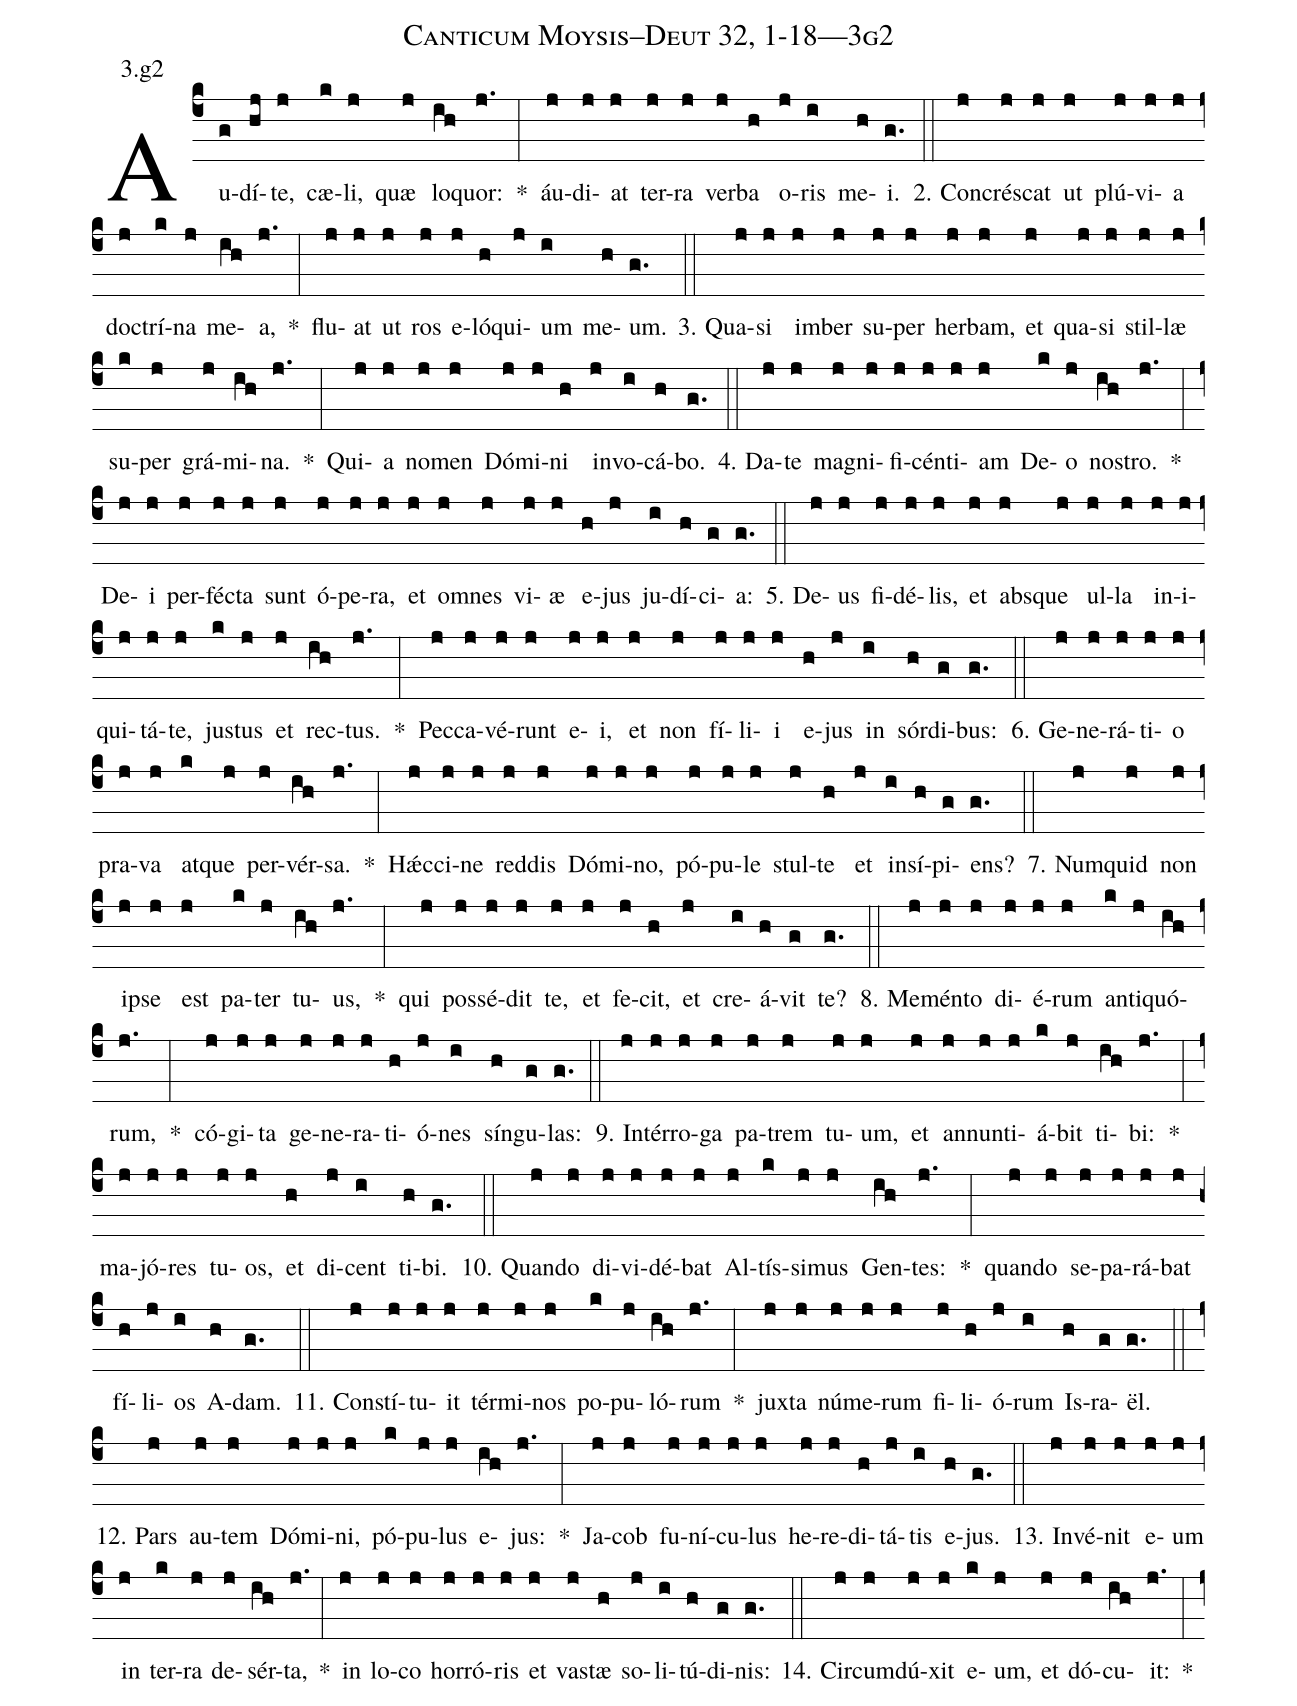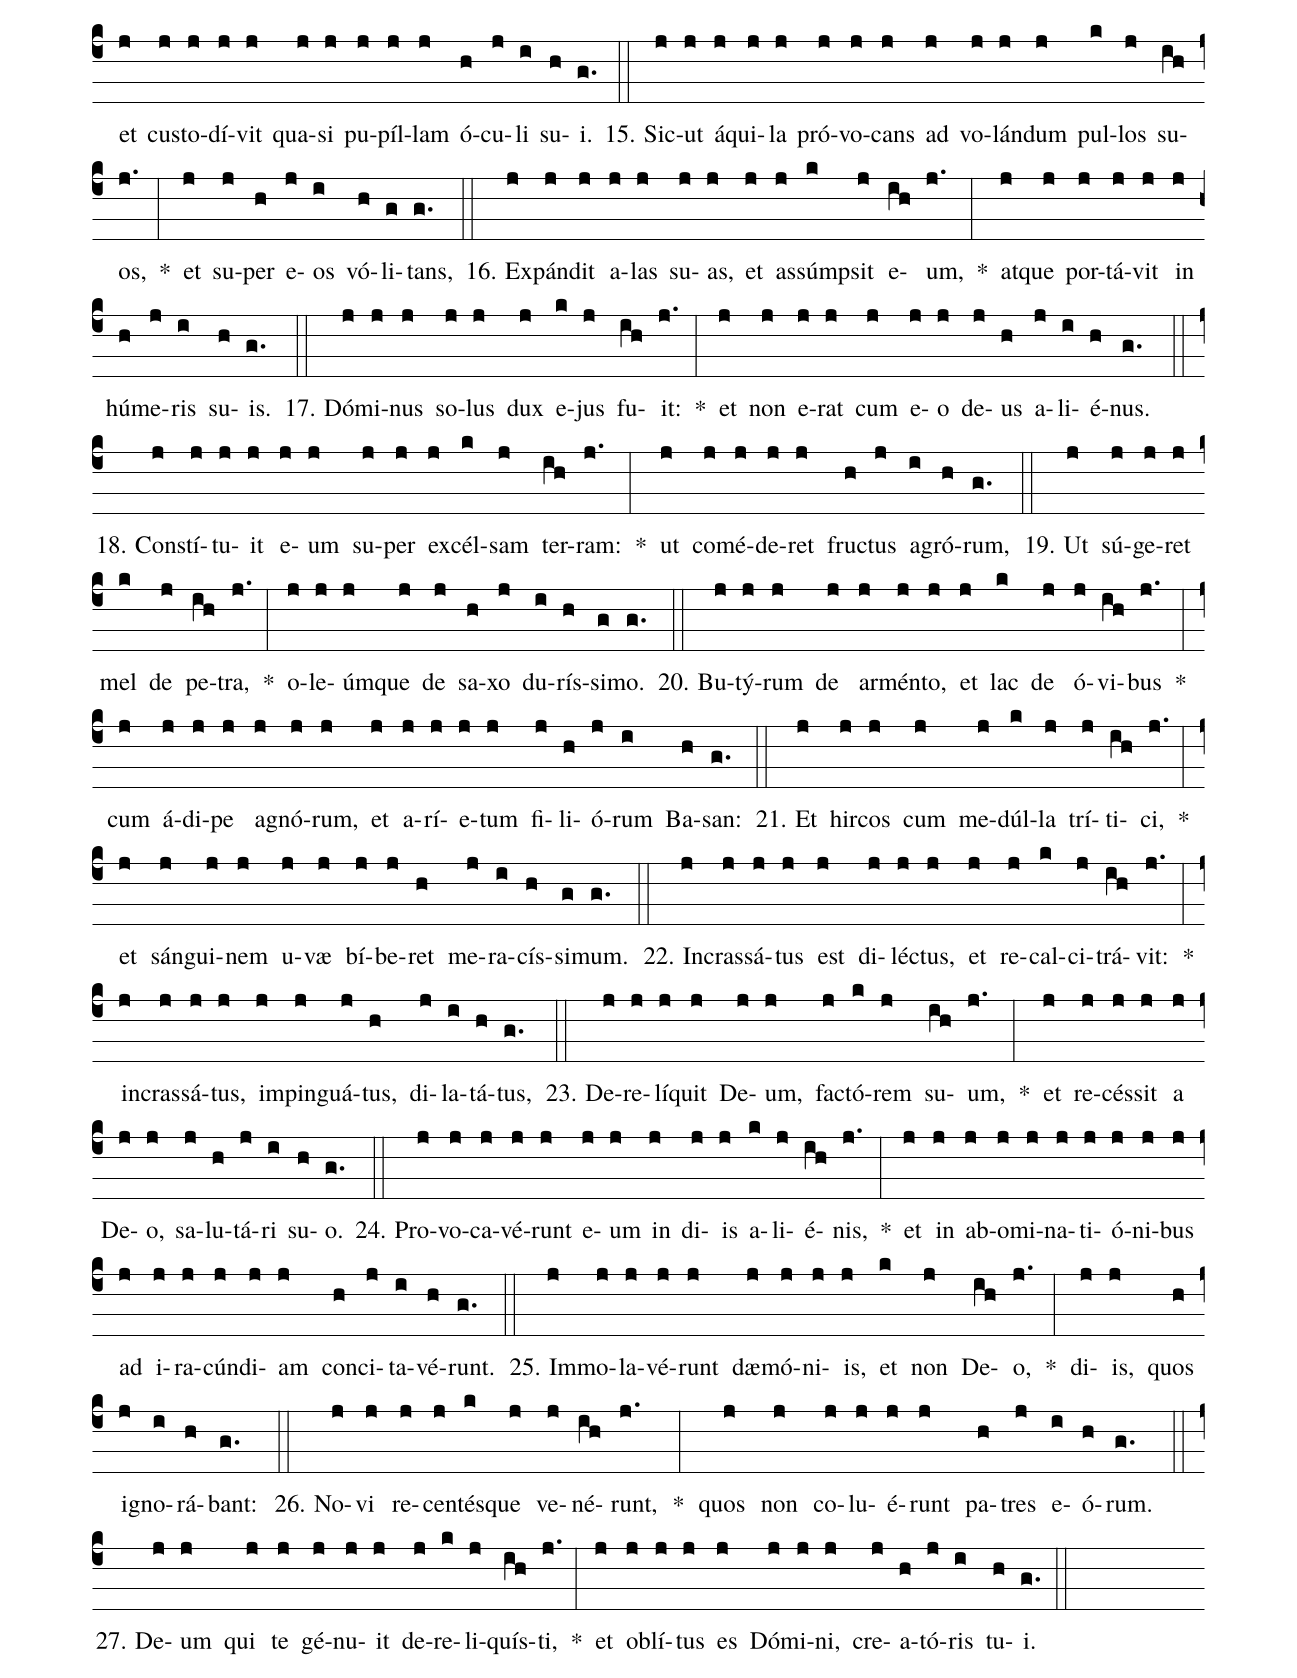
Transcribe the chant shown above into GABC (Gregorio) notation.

name: Canticum Moysis--Deut 32, 1-18---3g2;
annotation: 3.g2;
%%
(c4)Au(g)dí(hj)te,(j) cæ(k)li,(j) quæ(j) lo(ih)quor:(j.) *(:) áu(j)di(j)at(j) ter(j)ra(j) ver(j)ba(h) o(j)ris(i) me(h)i.(g.) (::)
2. Con(j)crés(j)cat(j) ut(j) plú(j)vi(j)a(j) doc(j)trí(k)na(j) me(ih)a,(j.) *(:) flu(j)at(j) ut(j) ros(j) e(j)ló(h)qui(j)um(i) me(h)um.(g.) (::)
3. Qua(j)si(j) im(j)ber(j) su(j)per(j) her(j)bam,(j) et(j) qua(j)si(j) stil(j)læ(j) su(k)per(j) grá(j)mi(ih)na.(j.) *(:) Qui(j)a(j) no(j)men(j) Dó(j)mi(j)ni(h) in(j)vo(i)cá(h)bo.(g.) (::)
4. Da(j)te(j) ma(j)gni(j)fi(j)cén(j)ti(j)am(j) De(k)o(j) nos(ih)tro.(j.) *(:) De(j)i(j) per(j)féc(j)ta(j) sunt(j) ó(j)pe(j)ra,(j) et(j) om(j)nes(j) vi(j)æ(j) e(h)jus(j) ju(i)dí(h)ci(g)a:(g.) (::)
5. De(j)us(j) fi(j)dé(j)lis,(j) et(j) abs(j)que(j) ul(j)la(j) in(j)i(j)qui(j)tá(j)te,(j) jus(k)tus(j) et(j) rec(ih)tus.(j.) *(:) Pec(j)ca(j)vé(j)runt(j) e(j)i,(j) et(j) non(j) fí(j)li(j)i(j) e(h)jus(j) in(i) sór(h)di(g)bus:(g.) (::)
6. Ge(j)ne(j)rá(j)ti(j)o(j) pra(j)va(j) at(k)que(j) per(j)vér(ih)sa.(j.) *(:) Hǽc(j)ci(j)ne(j) red(j)dis(j) Dó(j)mi(j)no,(j) pó(j)pu(j)le(j) stul(j)te(h) et(j) in(i)sí(h)pi(g)ens?(g.) (::)
7. Num(j)quid(j) non(j) ip(j)se(j) est(j) pa(k)ter(j) tu(ih)us,(j.) *(:) qui(j) pos(j)sé(j)dit(j) te,(j) et(j) fe(j)cit,(h) et(j) cre(i)á(h)vit(g) te?(g.) (::)
8. Me(j)mén(j)to(j) di(j)é(j)rum(j) an(k)ti(j)quó(ih)rum,(j.) *(:) có(j)gi(j)ta(j) ge(j)ne(j)ra(j)ti(h)ó(j)nes(i) sín(h)gu(g)las:(g.) (::)
9. In(j)tér(j)ro(j)ga(j) pa(j)trem(j) tu(j)um,(j) et(j) an(j)nun(j)ti(j)á(k)bit(j) ti(ih)bi:(j.) *(:) ma(j)jó(j)res(j) tu(j)os,(j) et(h) di(j)cent(i) ti(h)bi.(g.) (::)
10. Quan(j)do(j) di(j)vi(j)dé(j)bat(j) Al(j)tís(k)si(j)mus(j) Gen(ih)tes:(j.) *(:) quan(j)do(j) se(j)pa(j)rá(j)bat(j) fí(h)li(j)os(i) A(h)dam.(g.) (::)
11. Con(j)stí(j)tu(j)it(j) tér(j)mi(j)nos(j) po(k)pu(j)ló(ih)rum(j.) *(:) jux(j)ta(j) nú(j)me(j)rum(j) fi(j)li(h)ó(j)rum(i) Is(h)ra(g)ël.(g.) (::)
12. Pars(j) au(j)tem(j) Dó(j)mi(j)ni,(j) pó(k)pu(j)lus(j) e(ih)jus:(j.) *(:) Ja(j)cob(j) fu(j)ní(j)cu(j)lus(j) he(j)re(j)di(h)tá(j)tis(i) e(h)jus.(g.) (::)
13. In(j)vé(j)nit(j) e(j)um(j) in(j) ter(k)ra(j) de(j)sér(ih)ta,(j.) *(:) in(j) lo(j)co(j) hor(j)ró(j)ris(j) et(j) vas(j)tæ(h) so(j)li(i)tú(h)di(g)nis:(g.) (::)
14. Cir(j)cum(j)dú(j)xit(j) e(k)um,(j) et(j) dó(j)cu(ih)it:(j.) *(:) et(j) cus(j)to(j)dí(j)vit(j) qua(j)si(j) pu(j)píl(j)lam(j) ó(h)cu(j)li(i) su(h)i.(g.) (::)
15. Sic(j)ut(j) á(j)qui(j)la(j) pró(j)vo(j)cans(j) ad(j) vo(j)lán(j)dum(j) pul(k)los(j) su(ih)os,(j.) *(:) et(j) su(j)per(h) e(j)os(i) vó(h)li(g)tans,(g.) (::)
16. Ex(j)pán(j)dit(j) a(j)las(j) su(j)as,(j) et(j) as(j)súmp(k)sit(j) e(ih)um,(j.) *(:) at(j)que(j) por(j)tá(j)vit(j) in(j) hú(h)me(j)ris(i) su(h)is.(g.) (::)
17. Dó(j)mi(j)nus(j) so(j)lus(j) dux(j) e(k)jus(j) fu(ih)it:(j.) *(:) et(j) non(j) e(j)rat(j) cum(j) e(j)o(j) de(j)us(h) a(j)li(i)é(h)nus.(g.) (::)
18. Con(j)stí(j)tu(j)it(j) e(j)um(j) su(j)per(j) ex(j)cél(k)sam(j) ter(ih)ram:(j.) *(:) ut(j) com(j)é(j)de(j)ret(j) fruc(h)tus(j) a(i)gró(h)rum,(g.) (::)
19. Ut(j) sú(j)ge(j)ret(j) mel(k) de(j) pe(ih)tra,(j.) *(:) o(j)le(j)úm(j)que(j) de(j) sa(h)xo(j) du(i)rís(h)si(g)mo.(g.) (::)
20. Bu(j)tý(j)rum(j) de(j) ar(j)mén(j)to,(j) et(j) lac(k) de(j) ó(j)vi(ih)bus(j.) *(:) cum(j) á(j)di(j)pe(j) a(j)gnó(j)rum,(j) et(j) a(j)rí(j)e(j)tum(j) fi(j)li(h)ó(j)rum(i) Ba(h)san:(g.) (::)
21. Et(j) hir(j)cos(j) cum(j) me(j)dúl(k)la(j) trí(j)ti(ih)ci,(j.) *(:) et(j) sán(j)gui(j)nem(j) u(j)væ(j) bí(j)be(j)ret(h) me(j)ra(i)cís(h)si(g)mum.(g.) (::)
22. In(j)cras(j)sá(j)tus(j) est(j) di(j)léc(j)tus,(j) et(j) re(j)cal(k)ci(j)trá(ih)vit:(j.) *(:) in(j)cras(j)sá(j)tus,(j) im(j)pin(j)guá(j)tus,(h) di(j)la(i)tá(h)tus,(g.) (::)
23. De(j)re(j)lí(j)quit(j) De(j)um,(j) fac(j)tó(k)rem(j) su(ih)um,(j.) *(:) et(j) re(j)cés(j)sit(j) a(j) De(j)o,(j) sa(j)lu(h)tá(j)ri(i) su(h)o.(g.) (::)
24. Pro(j)vo(j)ca(j)vé(j)runt(j) e(j)um(j) in(j) di(j)is(j) a(k)li(j)é(ih)nis,(j.) *(:) et(j) in(j) ab(j)o(j)mi(j)na(j)ti(j)ó(j)ni(j)bus(j) ad(j) i(j)ra(j)cún(j)di(j)am(j) con(h)ci(j)ta(i)vé(h)runt.(g.) (::)
25. Im(j)mo(j)la(j)vé(j)runt(j) dæ(j)mó(j)ni(j)is,(j) et(k) non(j) De(ih)o,(j.) *(:) di(j)is,(j) quos(h) i(j)gno(i)rá(h)bant:(g.) (::)
26. No(j)vi(j) re(j)cen(j)tés(k)que(j) ve(j)né(ih)runt,(j.) *(:) quos(j) non(j) co(j)lu(j)é(j)runt(j) pa(h)tres(j) e(i)ó(h)rum.(g.) (::)
27. De(j)um(j) qui(j) te(j) gé(j)nu(j)it(j) de(j)re(k)li(j)quís(ih)ti,(j.) *(:) et(j) ob(j)lí(j)tus(j) es(j) Dó(j)mi(j)ni,(j) cre(j)a(h)tó(j)ris(i) tu(h)i.(g.) (::)
